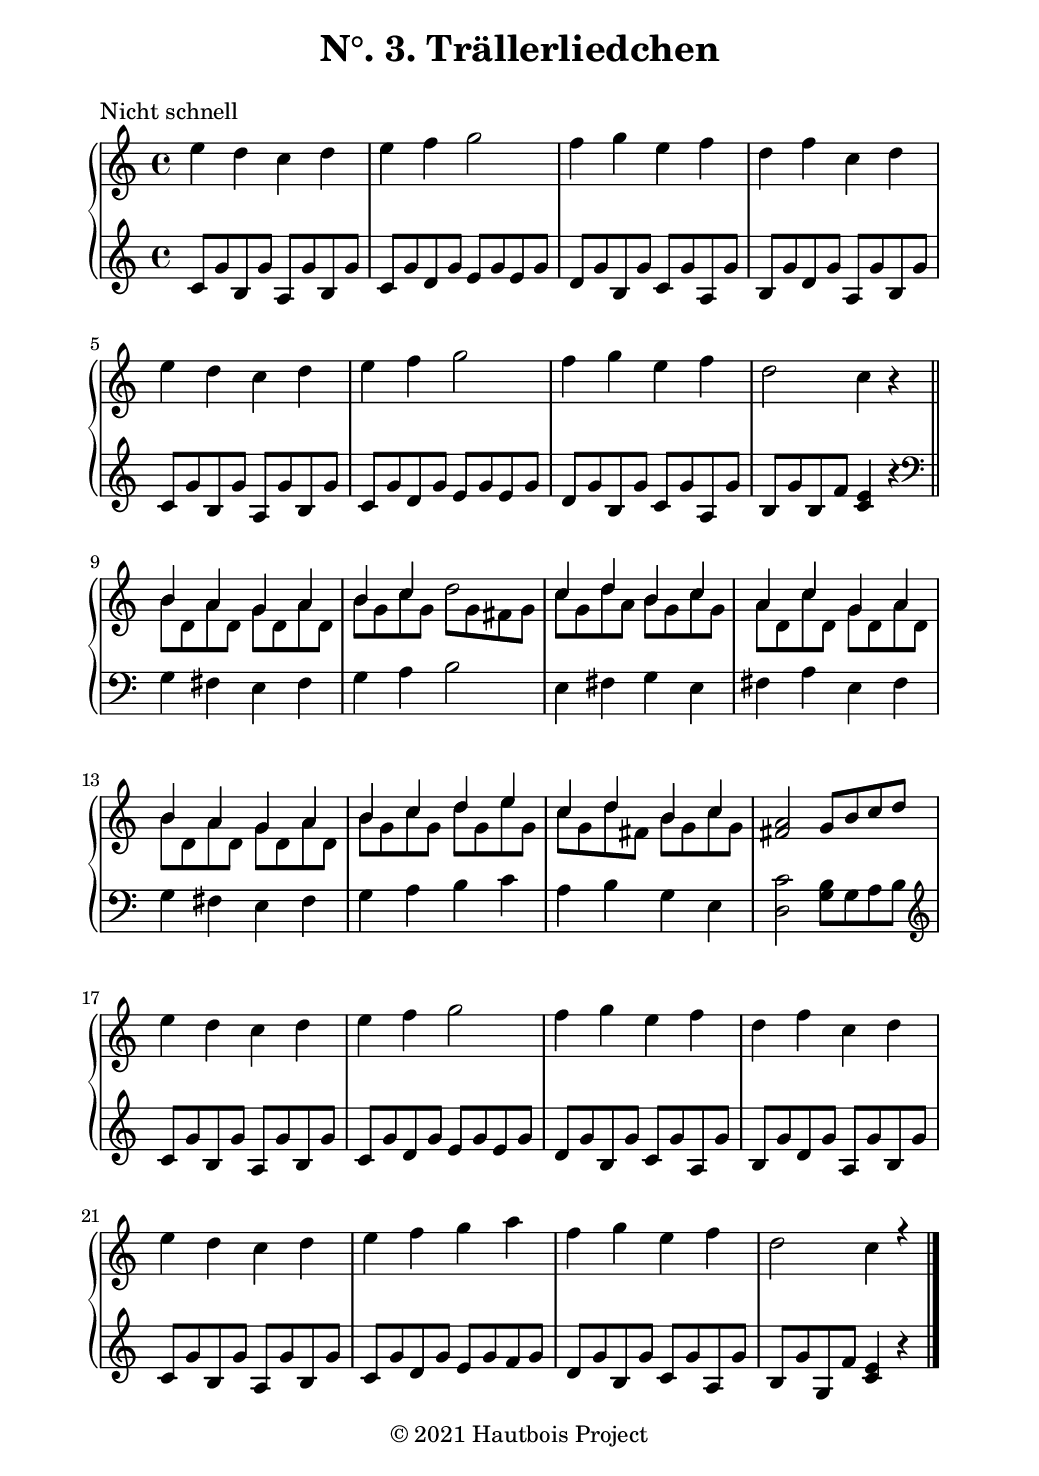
\version "2.22.1"
%% Generated by lilypond-book
%% Options: [exampleindent=10.16\mm,indent=0\mm,line-width=14.5\cm,noragged-right,papersize=a5,quote]
%\include "lilypond-book-preamble.ly"
\include "italiano.ly"

%****************************************************************
% Start cut-&-pastable-section

%****************************************************************

\paper {
  % Set paper
  #(set-paper-size "b5")
  indent = 0\mm
  line-width = 14.6\cm
  ragged-right = ##f
  line-width = #(- line-width (* mm 3.000000) (* mm 1))
}

\layout {
  
}

%*****************************************
%  Set Header
%*****************************************
\header {
  title = "N°. 3. Trällerliedchen"
  subtitle = " "
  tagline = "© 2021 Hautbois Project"
}

%*****************************************
% Start Voice
% Write the voices here
%*****************************************
MyMeter = \time 4/4
%MyTempo = \tempo "Allegro" 4. = 76
MyKey = \key do \major
PieceName = "Nicht schnell"

VoiceI = \relative {
  %bar 1 - 4
  mi''4 re do re
  mi fa sol2
  fa4 sol mi fa
  re fa do re
  
  %bar 5 - 8
  mi re do re
  mi fa sol2
  fa4 sol mi fa
  re2 do4 r
  
  \bar "||"

  %bar 9 - 12
  <<
    \voiceOne {
      si4 la sol la
    }
    \new Voice {
      \voiceTwo
      si8[ re, la' re,]  sol[ re la' re,]
    }
  >>
  <<
    \voiceOne {
      si'4 do { \stemDown re2 }
    }
    \new Voice {
      \voiceTwo
      si8[ sol do sol]  {\hide re'}[ sol, fad sol]
    }
  >>
  <<
    \voiceOne {
      do4 re si do
    }
    \new Voice {
      \voiceTwo
      do8[ sol re' la]  si[ sol do sol]
    }
  >>
  <<
    \voiceOne {
      la4 do sol la
    }
    \new Voice {
      \voiceTwo
      la8[ re, do' re,]  sol[ re la' re,]
    }
  >>
  
  %bar 13 - 16
  <<
    \voiceOne {
      si'4 la sol la
    }
    \new Voice {
      \voiceTwo
      si8[ re, la' re,]  sol[ re la' re,]
    }
  >>
  <<
    \voiceOne {
      si'4 do re mi
    }
    \new Voice {
      \voiceTwo
      si8[ sol do sol]  re'[ sol, mi' sol,]
    }
  >>
  <<
    \voiceOne {
      do4 re si do
    }
    \new Voice {
      \voiceTwo
      do8[ sol re' fad,]  si[ sol do sol]
    }
  >>
  <fad la>2 sol8 si do re
  
  %bar 17 - 20
  \stemDown
  mi4 re do re
  mi fa sol2
  fa4 sol mi fa
  re fa do re
  
  %bar 21 - 24
  mi re do re
  mi fa sol la
  fa sol mi fa
  re2 do4 r

  \bar "|."
  
  
}


BassoI = \relative {
  \clef "treble"
  %bar 1 - 4
  do'8 sol' si, sol' la, sol' si, sol'
  do, sol' re sol mi sol mi sol
  re sol si, sol' do, sol' la, sol'
  si, sol' re sol la, sol' si, sol'
  
  %bar 5 - 8
  do, sol' si, sol' la, sol' si, sol'
  do, sol' re sol mi sol mi sol
  re sol si, sol' do, sol' la, sol'
  si, sol' si, fa' <do mi>4 r
  
  %\bar "||"

  \clef "bass"
  %bar 9 - 12
  sol fad mi fad
  sol la si2
  mi,4 fad sol mi
  fad la mi fad
  
  %bar 13 - 16
  sol fad mi fad
  sol la si do
  la si sol mi
  <re do'>2 <sol si>8 sol la si
  
  \clef "treble"
  %bar 17 - 20
  do8 sol' si, sol' la, sol' si, sol'
  do, sol' re sol mi sol mi sol
  re sol si, sol' do, sol' la, sol'
  si, sol' re sol la, sol' si, sol'
  
  %bar 21 - 24
  do, sol' si, sol' la, sol' si, sol'
  do, sol' re sol mi sol fa sol
  re sol si, sol' do, sol' la, sol'
  si, sol' sol, fa' <do mi>4 r
  %\bar "|."
}


%*****************************************
%  Start Score
%*****************************************

%\markup { \vspace #1 }
\score {
  \header {
    piece = \PieceName
  }
  \new PianoStaff <<
    \new Staff { 
      \clef "treble" 
      %\MyTempo
      \MyKey
      \MyMeter
        \VoiceI
    }
    \new Staff { 
      \clef "bass"
      %\MyTempo
      \MyKey
      \MyMeter
        \BassoI
    }
  >>
}
